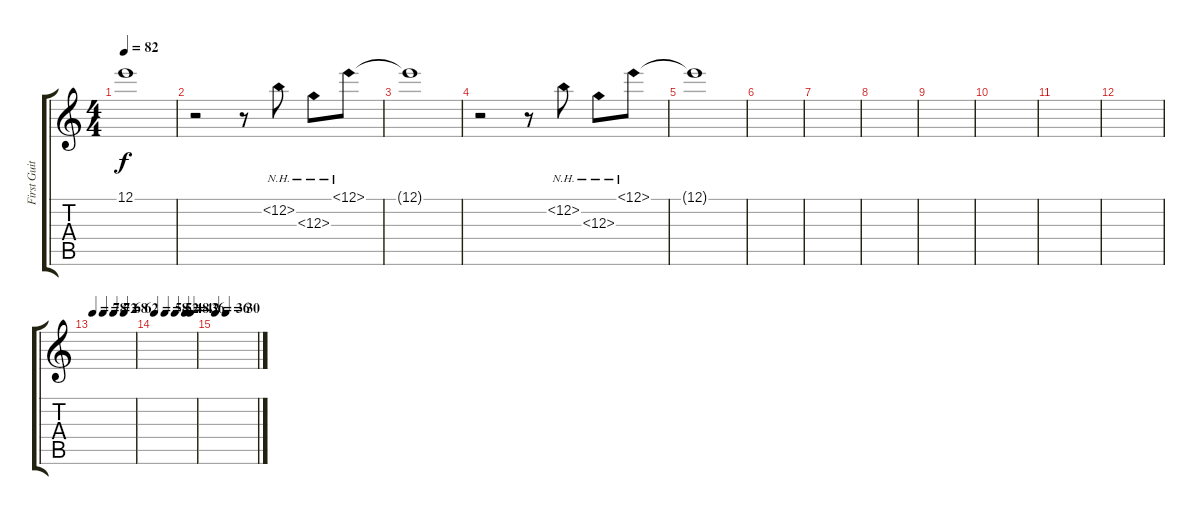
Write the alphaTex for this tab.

\track ("First Guitar" "First Guit") {instrument electricguitarclean}
\staff {score tabs}
\tuning (E4 B3 G3 D3 A2 E2) {hide}
\ts (4 4)
\tempo 82
\clef g2
\ks c
12.1{t}.1{dy f} |
r.2 r.8 12.2{nh}.8 12.3{nh}.8 12.1{nh}.8 |
12.1{t}.1 |
r.2 r.8 12.2{nh}.8 12.3{nh}.8 12.1{nh}.8 |
12.1{t}.1 |
|
|
|
|
|
|
|
\tempo 78
\tempo (72 0.25)
\tempo (68 0.5)
\tempo (62 0.75)
|
\tempo 58
\tempo (52 0.25)
\tempo (48 0.5)
\tempo (42 0.75)
\tempo (36 0.875)
|
\tempo 36
\tempo (30 0.25)
